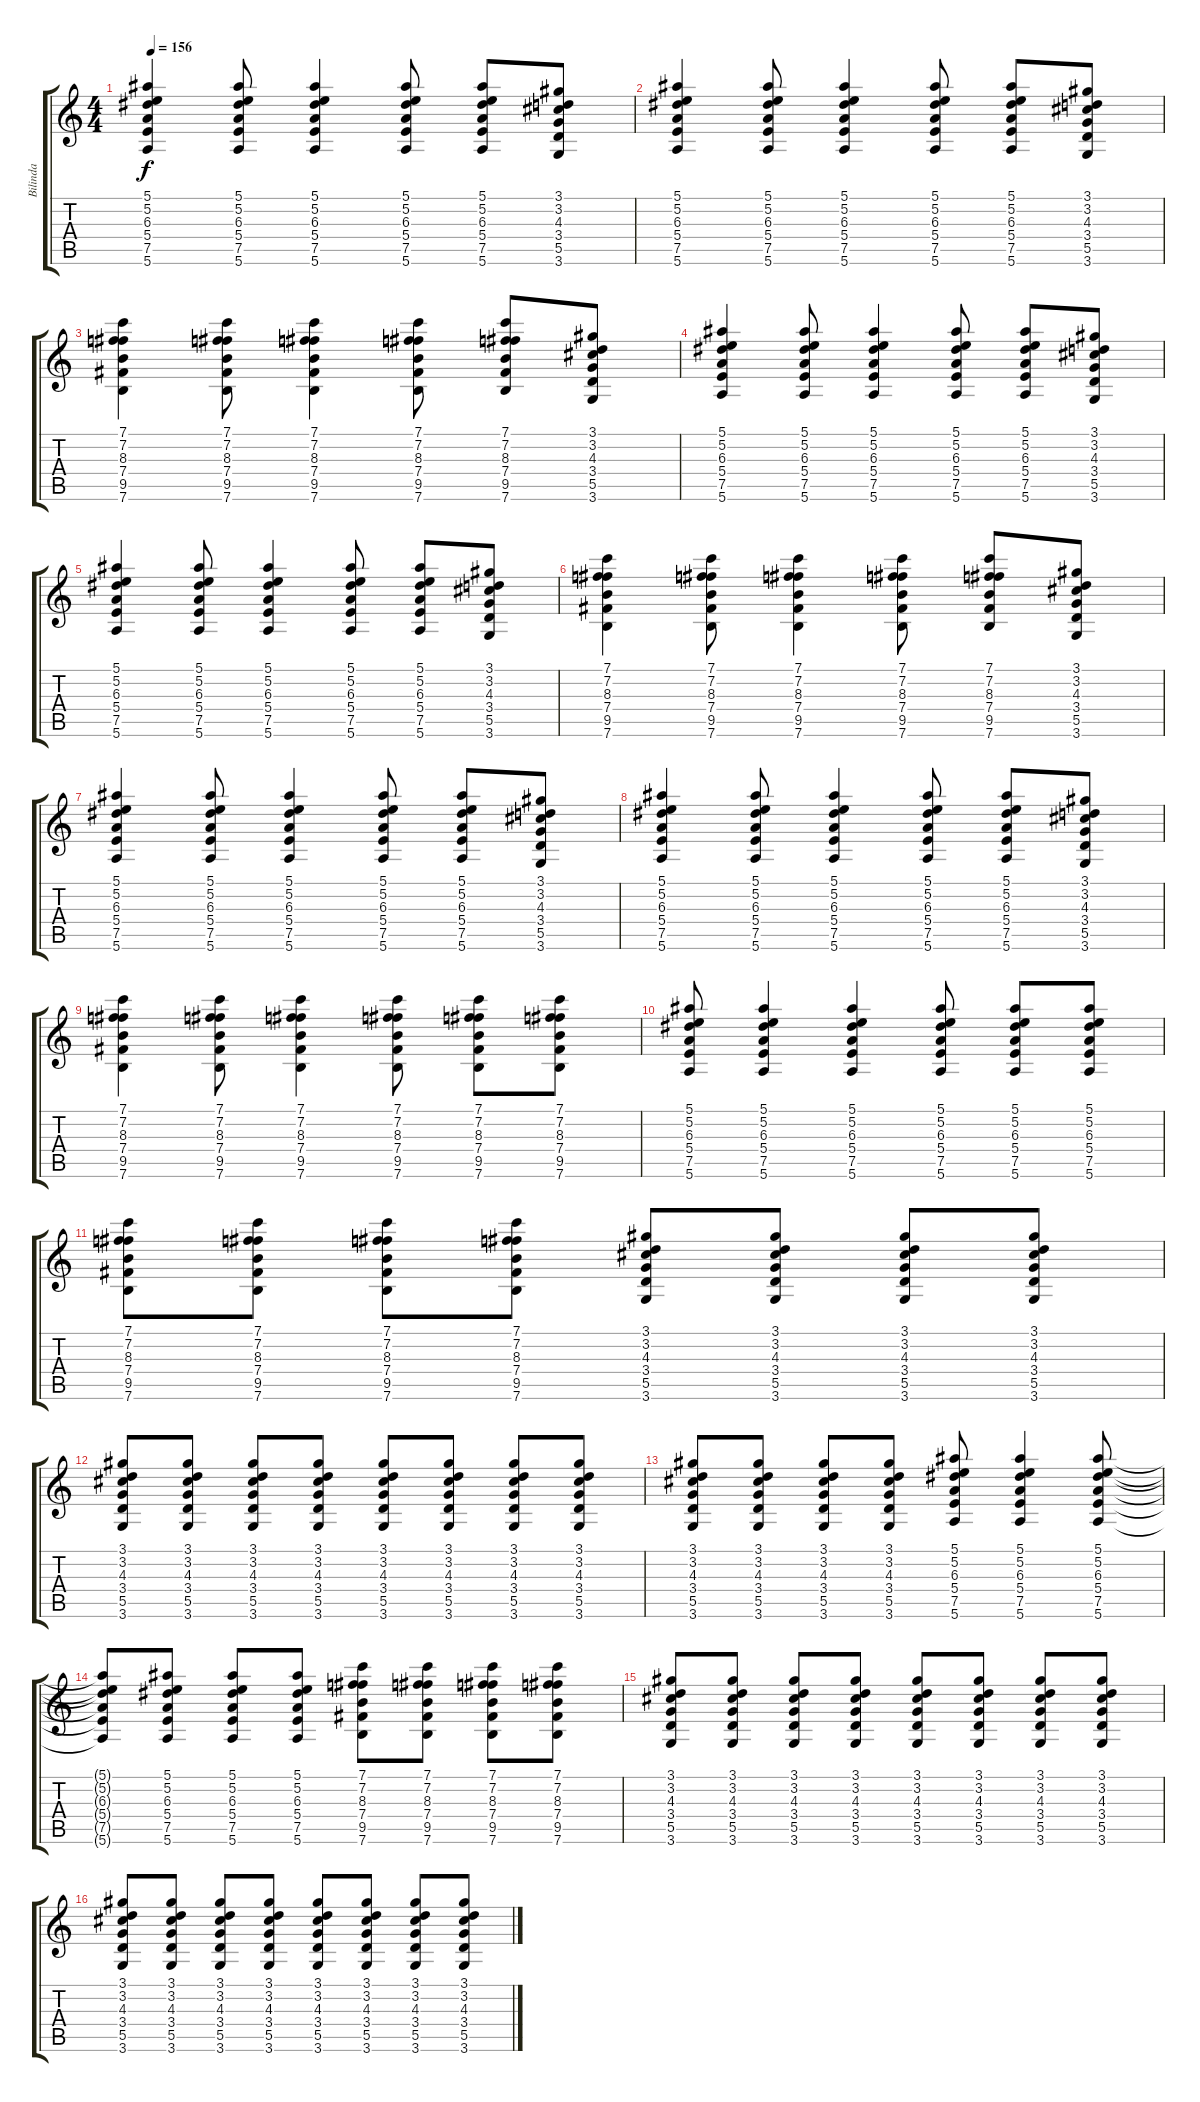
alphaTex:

\track ("Bilinda" "Bilinda") {instrument distortionguitar}
\staff {score tabs}
\tuning (F4 B3 A3 E3 A2 E2) {hide}
\ts (4 4)
\tempo 156
\clef g2
\ks c
(5.1 5.2 6.3 5.4 7.5 5.6).4{dy f} (5.1 5.2 6.3 5.4 7.5 5.6).8 (5.1 5.2 6.3 5.4 7.5 5.6).4 (5.1 5.2 6.3 5.4 7.5 5.6).8 (5.1 5.2 6.3 5.4 7.5 5.6).8 (3.1 3.2 4.3 3.4 5.5 3.6).8 |
(5.1 5.2 6.3 5.4 7.5 5.6).4 (5.1 5.2 6.3 5.4 7.5 5.6).8 (5.1 5.2 6.3 5.4 7.5 5.6).4 (5.1 5.2 6.3 5.4 7.5 5.6).8 (5.1 5.2 6.3 5.4 7.5 5.6).8 (3.1 3.2 4.3 3.4 5.5 3.6).8 |
(7.1 7.2 8.3 7.4 9.5 7.6).4 (7.1 7.2 8.3 7.4 9.5 7.6).8 (7.1 7.2 8.3 7.4 9.5 7.6).4 (7.1 7.2 8.3 7.4 9.5 7.6).8 (7.1 7.2 8.3 7.4 9.5 7.6).8 (3.1 3.2 4.3 3.4 5.5 3.6).8 |
(5.1 5.2 6.3 5.4 7.5 5.6).4 (5.1 5.2 6.3 5.4 7.5 5.6).8 (5.1 5.2 6.3 5.4 7.5 5.6).4 (5.1 5.2 6.3 5.4 7.5 5.6).8 (5.1 5.2 6.3 5.4 7.5 5.6).8 (3.1 3.2 4.3 3.4 5.5 3.6).8 |
(5.1 5.2 6.3 5.4 7.5 5.6).4 (5.1 5.2 6.3 5.4 7.5 5.6).8 (5.1 5.2 6.3 5.4 7.5 5.6).4 (5.1 5.2 6.3 5.4 7.5 5.6).8 (5.1 5.2 6.3 5.4 7.5 5.6).8 (3.1 3.2 4.3 3.4 5.5 3.6).8 |
(7.1 7.2 8.3 7.4 9.5 7.6).4 (7.1 7.2 8.3 7.4 9.5 7.6).8 (7.1 7.2 8.3 7.4 9.5 7.6).4 (7.1 7.2 8.3 7.4 9.5 7.6).8 (7.1 7.2 8.3 7.4 9.5 7.6).8 (3.1 3.2 4.3 3.4 5.5 3.6).8 |
(5.1 5.2 6.3 5.4 7.5 5.6).4 (5.1 5.2 6.3 5.4 7.5 5.6).8 (5.1 5.2 6.3 5.4 7.5 5.6).4 (5.1 5.2 6.3 5.4 7.5 5.6).8 (5.1 5.2 6.3 5.4 7.5 5.6).8 (3.1 3.2 4.3 3.4 5.5 3.6).8 |
(5.1 5.2 6.3 5.4 7.5 5.6).4 (5.1 5.2 6.3 5.4 7.5 5.6).8 (5.1 5.2 6.3 5.4 7.5 5.6).4 (5.1 5.2 6.3 5.4 7.5 5.6).8 (5.1 5.2 6.3 5.4 7.5 5.6).8 (3.1 3.2 4.3 3.4 5.5 3.6).8 |
(7.1 7.2 8.3 7.4 9.5 7.6).4 (7.1 7.2 8.3 7.4 9.5 7.6).8 (7.1 7.2 8.3 7.4 9.5 7.6).4 (7.1 7.2 8.3 7.4 9.5 7.6).8 (7.1 7.2 8.3 7.4 9.5 7.6).8 (7.1 7.2 8.3 7.4 9.5 7.6).8 |
(5.1 5.2 6.3 5.4 7.5 5.6).8{instrument electricguitarclean} (5.1 5.2 6.3 5.4 7.5 5.6).4 (5.1 5.2 6.3 5.4 7.5 5.6).4 (5.1 5.2 6.3 5.4 7.5 5.6).8 (5.1 5.2 6.3 5.4 7.5 5.6).8 (5.1 5.2 6.3 5.4 7.5 5.6).8 |
(7.1 7.2 8.3 7.4 9.5 7.6).8 (7.1 7.2 8.3 7.4 9.5 7.6).8 (7.1 7.2 8.3 7.4 9.5 7.6).8 (7.1 7.2 8.3 7.4 9.5 7.6).8 (3.1 3.2 4.3 3.4 5.5 3.6).8 (3.1 3.2 4.3 3.4 5.5 3.6).8 (3.1 3.2 4.3 3.4 5.5 3.6).8 (3.1 3.2 4.3 3.4 5.5 3.6).8 |
(3.1 3.2 4.3 3.4 5.5 3.6).8 (3.1 3.2 4.3 3.4 5.5 3.6).8 (3.1 3.2 4.3 3.4 5.5 3.6).8 (3.1 3.2 4.3 3.4 5.5 3.6).8 (3.1 3.2 4.3 3.4 5.5 3.6).8 (3.1 3.2 4.3 3.4 5.5 3.6).8 (3.1 3.2 4.3 3.4 5.5 3.6).8 (3.1 3.2 4.3 3.4 5.5 3.6).8 |
(3.1 3.2 4.3 3.4 5.5 3.6).8 (3.1 3.2 4.3 3.4 5.5 3.6).8 (3.1 3.2 4.3 3.4 5.5 3.6).8 (3.1 3.2 4.3 3.4 5.5 3.6).8 (5.1 5.2 6.3 5.4 7.5 5.6).8 (5.1 5.2 6.3 5.4 7.5 5.6).4 (5.1 5.2 6.3 5.4 7.5 5.6).8 |
(5.1{t} 5.2{t} 6.3{t} 5.4{t} 7.5{t} 5.6{t}).8 (5.1 5.2 6.3 5.4 7.5 5.6).8 (5.1 5.2 6.3 5.4 7.5 5.6).8 (5.1 5.2 6.3 5.4 7.5 5.6).8 (7.1 7.2 8.3 7.4 9.5 7.6).8 (7.1 7.2 8.3 7.4 9.5 7.6).8 (7.1 7.2 8.3 7.4 9.5 7.6).8 (7.1 7.2 8.3 7.4 9.5 7.6).8 |
(3.1 3.2 4.3 3.4 5.5 3.6).8 (3.1 3.2 4.3 3.4 5.5 3.6).8 (3.1 3.2 4.3 3.4 5.5 3.6).8 (3.1 3.2 4.3 3.4 5.5 3.6).8 (3.1 3.2 4.3 3.4 5.5 3.6).8 (3.1 3.2 4.3 3.4 5.5 3.6).8 (3.1 3.2 4.3 3.4 5.5 3.6).8 (3.1 3.2 4.3 3.4 5.5 3.6).8 |
(3.1 3.2 4.3 3.4 5.5 3.6).8 (3.1 3.2 4.3 3.4 5.5 3.6).8 (3.1 3.2 4.3 3.4 5.5 3.6).8 (3.1 3.2 4.3 3.4 5.5 3.6).8 (3.1 3.2 4.3 3.4 5.5 3.6).8 (3.1 3.2 4.3 3.4 5.5 3.6).8 (3.1 3.2 4.3 3.4 5.5 3.6).8 (3.1 3.2 4.3 3.4 5.5 3.6).8
